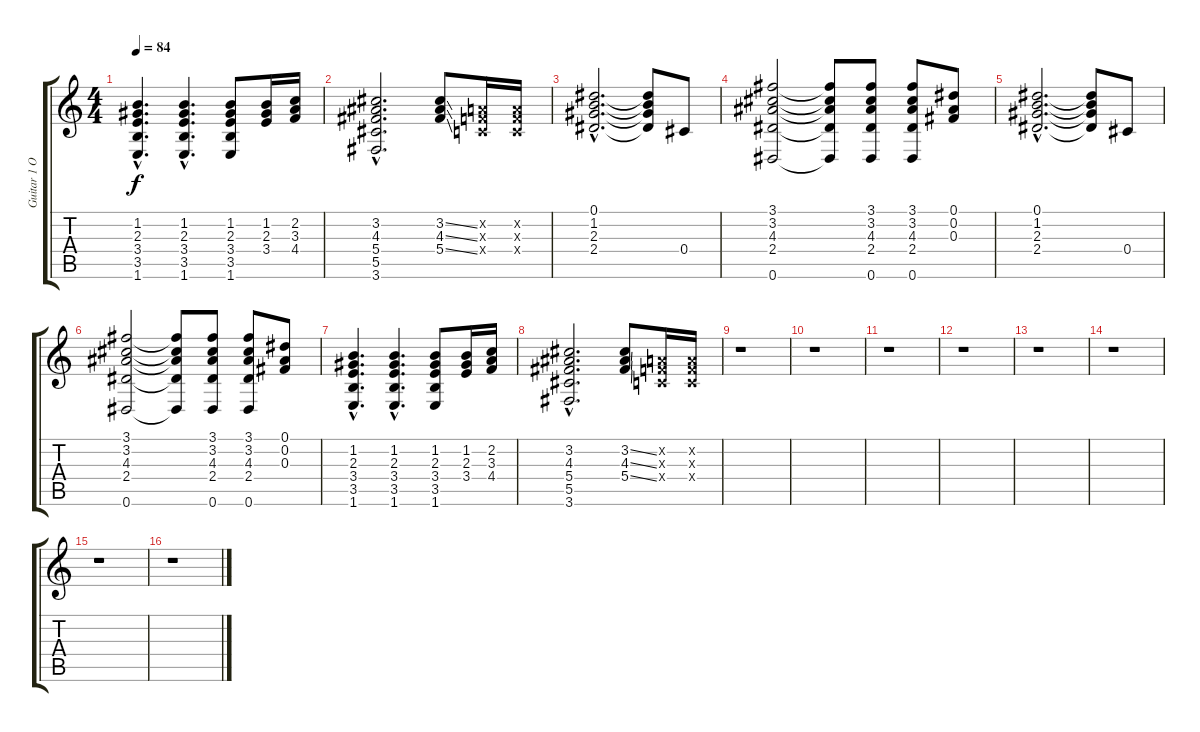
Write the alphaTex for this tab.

\track ("Guitar 1 Overdrive" "Guitar 1 O") {instrument overdrivenguitar}
\staff {score tabs}
\tuning (Eb4 Bb3 Gb3 Db3 Ab2 Eb2) {hide}
\ts (4 4)
\tempo 84
\clef g2
\ks c
(1.2{hac} 2.3{hac} 3.4{hac} 3.5{hac} 1.6{hac}).4{d dy f} (1.2{hac} 2.3{hac} 3.4{hac} 3.5{hac} 1.6{hac}).4{d} (1.2 2.3 3.4 3.5 1.6).8 (1.2 2.3 3.4).16 (2.2 3.3 4.4).16 |
(3.2{hac} 4.3{hac} 5.4{hac} 5.5{hac} 3.6{hac}).2{d} (3.2{ss} 4.3{ss} 5.4{ss}).8 (-1.2{x} -1.3{x} -1.4{x}).16 (-1.2{x} -1.3{x} -1.4{x}).16 |
(0.1{hac} 1.2{hac} 2.3{hac} 2.4{hac}).2{d} (0.1{t} 1.2{t} 2.3{t} 2.4{t}).8 0.4.8 |
(3.1 3.2 4.3 2.4 0.6).2 (3.1{t} 3.2{t} 4.3{t} 2.4{t} 0.6{t}).8 (3.1 3.2 4.3 2.4 0.6).8 (3.1 3.2 4.3 2.4 0.6).8 (0.1 0.2 0.3).8 |
(0.1{hac} 1.2{hac} 2.3{hac} 2.4{hac}).2{d} (0.1{t} 1.2{t} 2.3{t} 2.4{t}).8 0.4.8 |
(3.1 3.2 4.3 2.4 0.6).2 (3.1{t} 3.2{t} 4.3{t} 2.4{t} 0.6{t}).8 (3.1 3.2 4.3 2.4 0.6).8 (3.1 3.2 4.3 2.4 0.6).8 (0.1 0.2 0.3).8 |
(1.2{hac} 2.3{hac} 3.4{hac} 3.5{hac} 1.6{hac}).4{d} (1.2{hac} 2.3{hac} 3.4{hac} 3.5{hac} 1.6{hac}).4{d} (1.2 2.3 3.4 3.5 1.6).8 (1.2 2.3 3.4).16 (2.2 3.3 4.4).16 |
(3.2{hac} 4.3{hac} 5.4{hac} 5.5{hac} 3.6{hac}).2{d} (3.2{ss} 4.3{ss} 5.4{ss}).8 (-1.2{x} -1.3{x} -1.4{x}).16 (-1.2{x} -1.3{x} -1.4{x}).16 |
r.1 |
r.1 |
r.1 |
r.1 |
r.1 |
r.1 |
r.1 |
r.1
